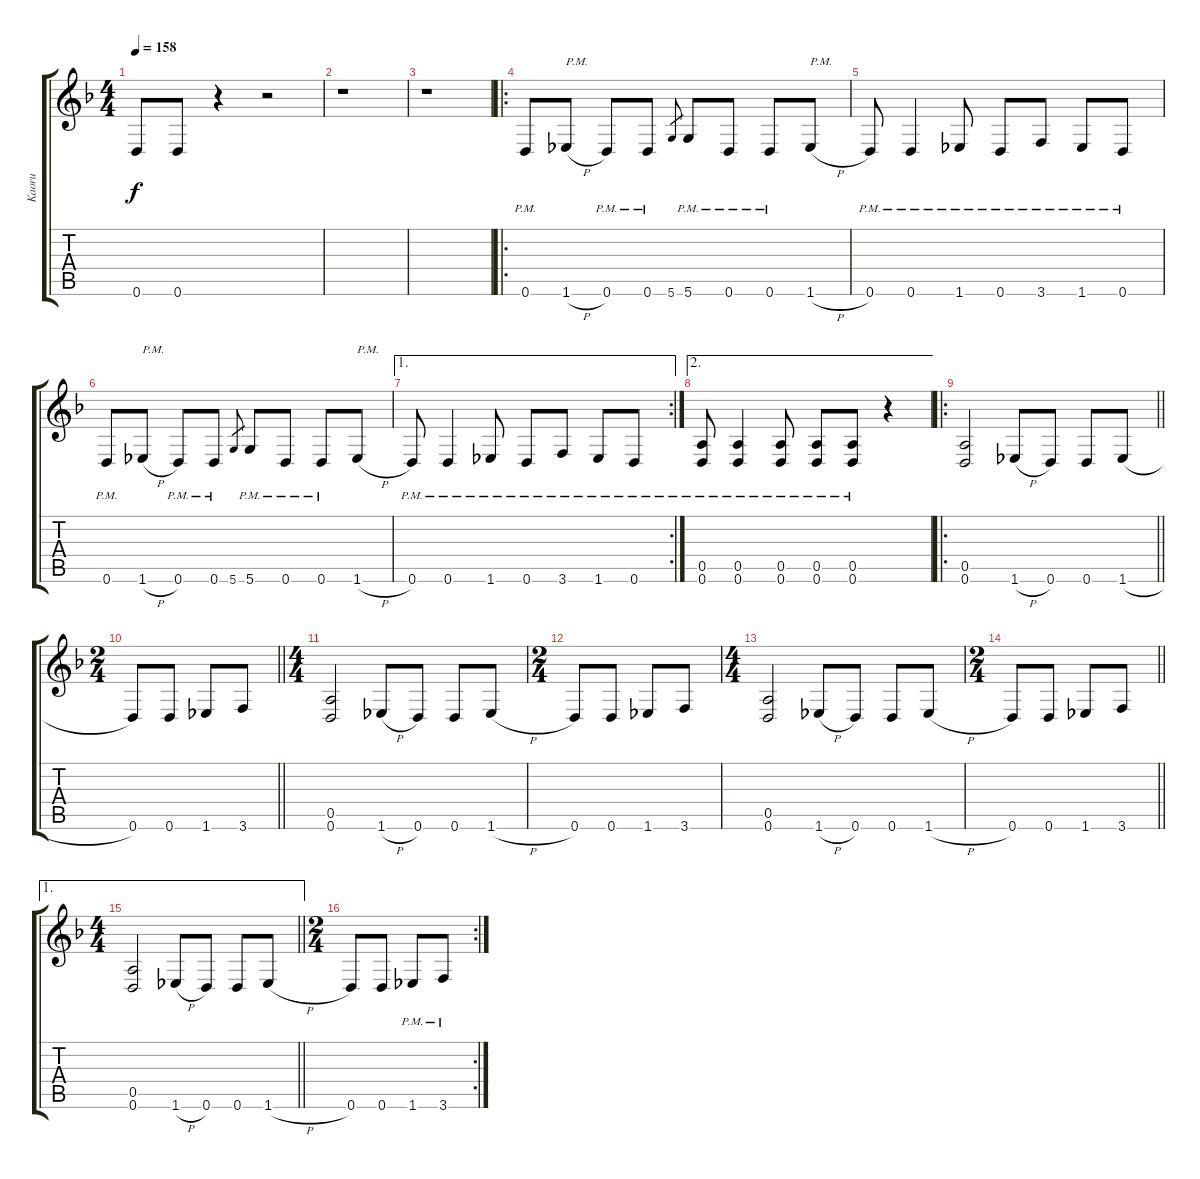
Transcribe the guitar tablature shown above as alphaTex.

\track ("Kaoru" "Kaoru") {instrument overdrivenguitar}
\staff {score tabs}
\tuning (E4 B3 G3 D3 A2 D2) {hide}
\ts (4 4)
\tempo 158
\clef g2
\ks f
0.6.8{dy f} 0.6.8 r.4 r.2 |
r.1 |
r.1 |
\ro
0.6{pm}.8 1.6{h}.8{txt "P.M."} 0.6{pm}.8 0.6{pm}.8 5.6.8{gr} 5.6{pm}.8 0.6{pm}.8 0.6{pm}.8 1.6{h}.8{txt "P.M."} |
0.6{pm}.8 0.6{pm}.4 1.6{pm}.8 0.6{pm}.8 3.6{pm}.8 1.6{pm}.8 0.6{pm}.8 |
0.6{pm}.8 1.6{h}.8{txt "P.M."} 0.6{pm}.8 0.6{pm}.8 5.6.8{gr} 5.6{pm}.8 0.6{pm}.8 0.6{pm}.8 1.6{h}.8{txt "P.M."} |
\ae 1
\rc 2
0.6{pm}.8 0.6{pm}.4 1.6{pm}.8 0.6{pm}.8 3.6{pm}.8 1.6{pm}.8 0.6{pm}.8 |
\ae 2
(0.5{pm} 0.6{pm}).8 (0.5{pm} 0.6{pm}).4 (0.5{pm} 0.6{pm}).8 (0.5{pm} 0.6{pm}).8 (0.5{pm} 0.6{pm}).8 r.4 |
\ro
\barLineRight lightlight
(0.5 0.6).2 1.6{h}.8 0.6.8 0.6.8 1.6{h}.8 |
\ts (2 4)
\barLineRight lightlight
0.6.8 0.6.8 1.6.8 3.6.8 |
\ts (4 4)
(0.5 0.6).2 1.6{h}.8 0.6.8 0.6.8 1.6{h}.8 |
\ts (2 4)
0.6.8 0.6.8 1.6.8 3.6.8 |
\ts (4 4)
(0.5 0.6).2 1.6{h}.8 0.6.8 0.6.8 1.6{h}.8 |
\ts (2 4)
\barLineRight lightlight
0.6.8 0.6.8 1.6.8 3.6.8 |
\ae 1
\ts (4 4)
\barLineRight lightlight
(0.5 0.6).2 1.6{h}.8 0.6.8 0.6.8 1.6{h}.8 |
\rc 2
\ts (2 4)
0.6.8 0.6.8 1.6{pm}.8 3.6{pm}.8
